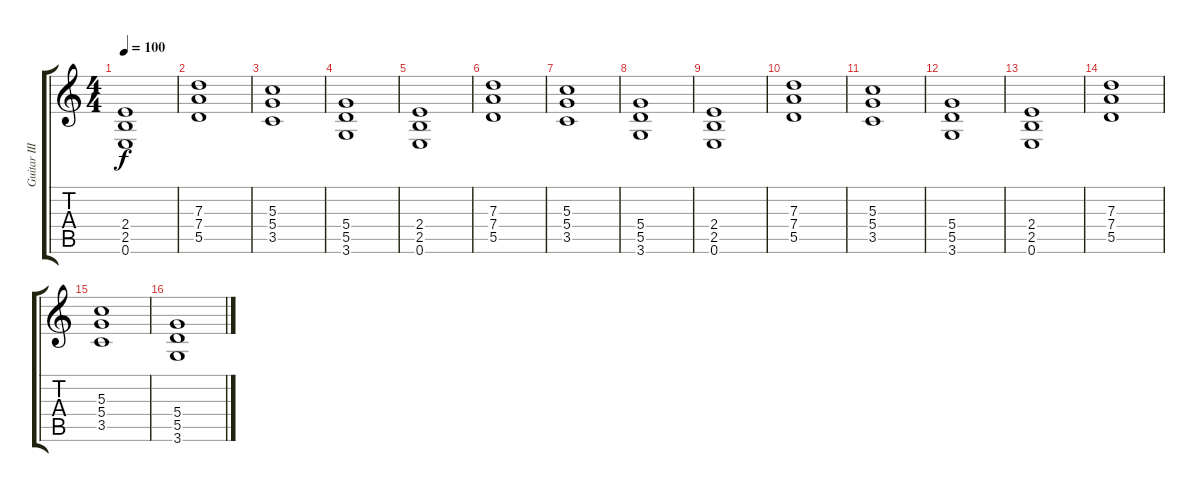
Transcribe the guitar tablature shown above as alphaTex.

\track ("Guitar III" "Guitar III") {instrument distortionguitar}
\staff {score tabs}
\tuning (E4 B3 G3 D3 A2 E2) {hide}
\ts (4 4)
\tempo 100
\clef g2
\ks c
(2.4 2.5 0.6).1{dy f} |
(7.3 7.4 5.5).1 |
(5.3 5.4 3.5).1 |
(5.4 5.5 3.6).1 |
(2.4 2.5 0.6).1 |
(7.3 7.4 5.5).1 |
(5.3 5.4 3.5).1 |
(5.4 5.5 3.6).1 |
(2.4 2.5 0.6).1 |
(7.3 7.4 5.5).1 |
(5.3 5.4 3.5).1 |
(5.4 5.5 3.6).1 |
(2.4 2.5 0.6).1 |
(7.3 7.4 5.5).1 |
(5.3 5.4 3.5).1 |
(5.4 5.5 3.6).1{volume 8}
